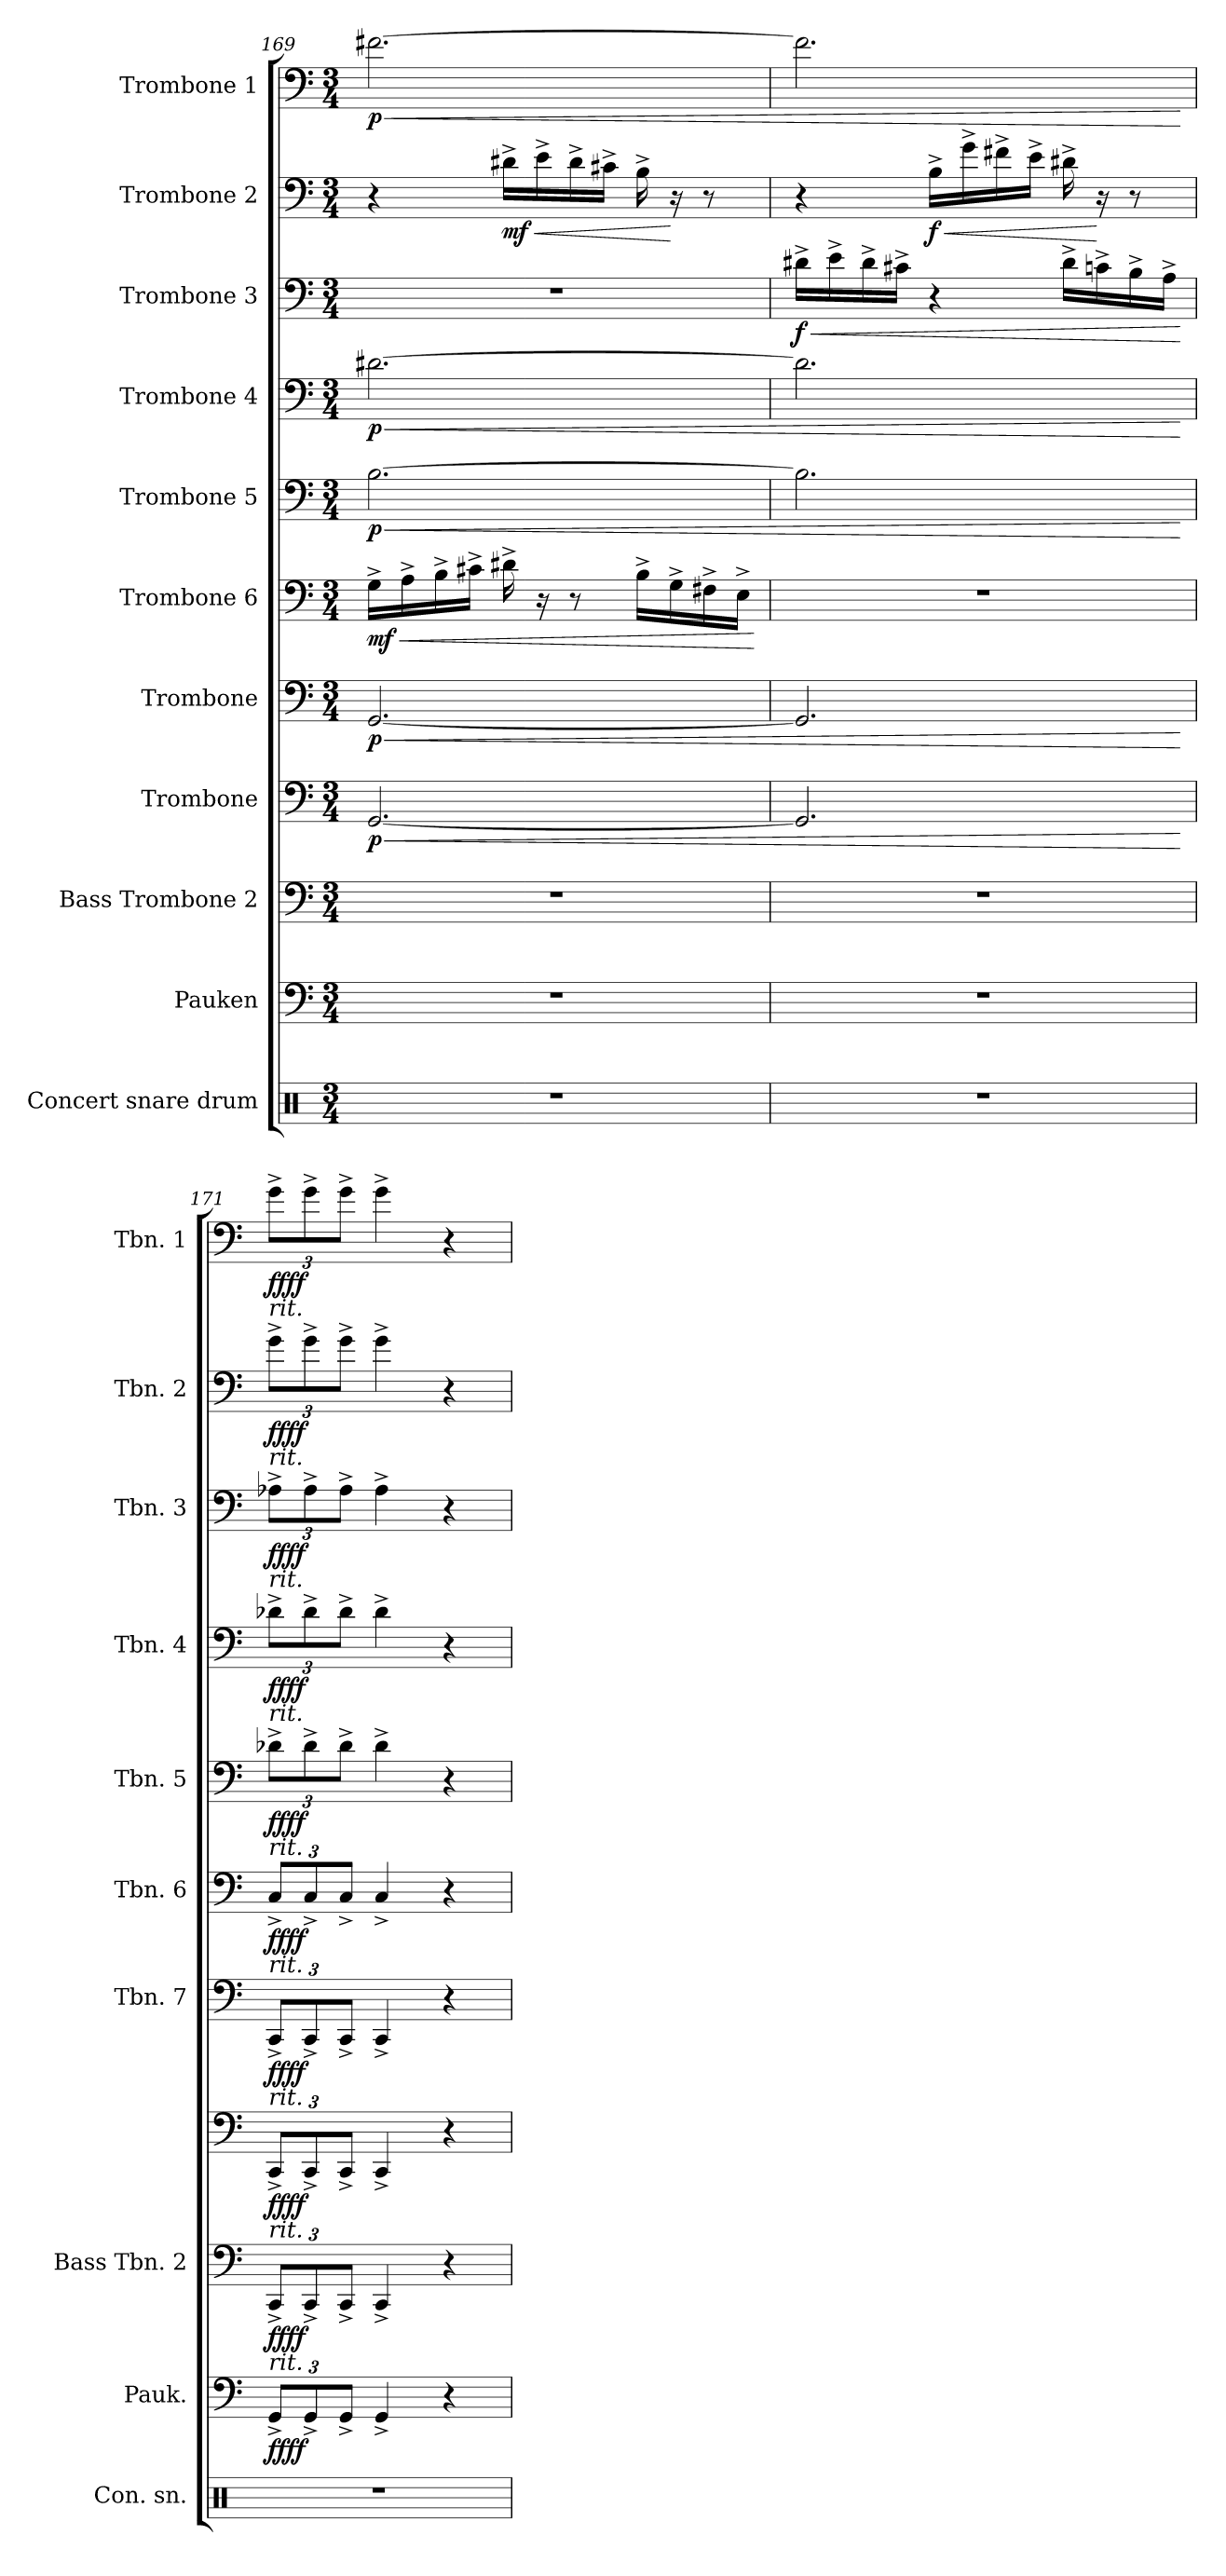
**kern	**kern	**dynam	**kern	**dynam	**kern	**dynam	**kern	**dynam	**kern	**dynam	**kern	**dynam	**kern	**dynam	**kern	**dynam	**kern	**dynam	**kern	**dynam
*part11	*part10	*part10	*part9	*part9	*part8	*part8	*part7	*part7	*part6	*part6	*part5	*part5	*part4	*part4	*part3	*part3	*part2	*part2	*part1	*part1
*staff11	*staff10	*staff10	*staff9	*staff9	*staff8	*staff8	*staff7	*staff7	*staff6	*staff6	*staff5	*staff5	*staff4	*staff4	*staff3	*staff3	*staff2	*staff2	*staff1	*staff1
*I"Concert snare drum	*I"Pauken	*	*I"Bass Trombone 2	*	*I"Trombone	*	*I"Trombone	*	*I"Trombone 6	*	*I"Trombone 5	*	*I"Trombone 4	*	*I"Trombone 3	*	*I"Trombone 2	*	*I"Trombone 1	*
*I'Con. sn.	*I'Pauk.	*	*I'Bass Tbn. 2	*	*	*	*I'Tbn. 7	*	*I'Tbn. 6	*	*I'Tbn. 5	*	*I'Tbn. 4	*	*I'Tbn. 3	*	*I'Tbn. 2	*	*I'Tbn. 1	*
!!LO:PB:g=z
*clefX	*clefF4	*	*clefF4	*	*clefF4	*	*clefF4	*	*clefF4	*	*clefF4	*	*clefF4	*	*clefF4	*	*clefF4	*	*clefF4	*
*k[]	*k[]	*	*k[]	*	*k[]	*	*k[]	*	*k[]	*	*k[]	*	*k[]	*	*k[]	*	*k[]	*	*k[]	*
*M3/4	*M3/4	*	*M3/4	*	*M3/4	*	*M3/4	*	*M3/4	*	*M3/4	*	*M3/4	*	*M3/4	*	*M3/4	*	*M3/4	*
=169	=169	=169	=169	=169	=169	=169	=169	=169	=169	=169	=169	=169	=169	=169	=169	=169	=169	=169	=169	=169
!	!	!	!	!	!	!LO:HP:b	!	!LO:HP:b	!	!LO:HP:b	!	!LO:HP:b	!	!LO:HP:b	!	!	!	!	!	!LO:HP:b
!	!	!	!	!	!	!LO:DY:n=1:b	!	!LO:DY:n=1:b	!	!LO:DY:n=1:b	!	!LO:DY:n=1:b	!	!LO:DY:n=1:b	!	!	!	!	!	!LO:DY:n=1:b
2.r	2.r	.	2.r	.	[2.GG/	< p	[2.GG/	< p	16G^\LL	< mf	[2.B\	< p	[2.d#X\	< p	2.r	.	4r	.	[2.f#X\	< p
.	.	.	.	.	.	.	.	.	16A^\	.	.	.	.	.	.	.	.	.	.	.
.	.	.	.	.	.	.	.	.	16B^\	.	.	.	.	.	.	.	.	.	.	.
.	.	.	.	.	.	.	.	.	16c#X^\JJ	.	.	.	.	.	.	.	.	.	.	.
!	!	!	!	!	!	!	!	!	!	!	!	!	!	!	!	!	!	!LO:HP:b	!	!
!	!	!	!	!	!	!	!	!	!	!	!	!	!	!	!	!	!	!LO:DY:n=1:b	!	!
.	.	.	.	.	.	.	.	.	16d#X^\	.	.	.	.	.	.	.	16d#X^\LL	< mf	.	.
.	.	.	.	.	.	.	.	.	16r	.	.	.	.	.	.	.	16e^\	.	.	.
.	.	.	.	.	.	.	.	.	8r	.	.	.	.	.	.	.	16d#^\	.	.	.
.	.	.	.	.	.	.	.	.	.	.	.	.	.	.	.	.	16c#X^\JJ	.	.	.
.	.	.	.	.	.	.	.	.	16B^\LL	.	.	.	.	.	.	.	16B^\	.	.	.
.	.	.	.	.	.	.	.	.	16G^\	.	.	.	.	.	.	.	16r	[	.	.
.	.	.	.	.	.	.	.	.	16F#X^\	.	.	.	.	.	.	.	8r	.	.	.
.	.	.	.	.	.	.	.	.	16E^\JJ	.	.	.	.	.	.	.	.	.	.	.
.	.	.	.	.	.	.	.	.	.	[	.	.	.	.	.	.	.	.	.	.
=170	=170	=170	=170	=170	=170	=170	=170	=170	=170	=170	=170	=170	=170	=170	=170	=170	=170	=170	=170	=170
!	!	!	!	!	!	!	!	!	!	!	!	!	!	!	!	!LO:HP:b	!	!	!	!
!	!	!	!	!	!	!	!	!	!	!	!	!	!	!	!	!LO:DY:n=1:b	!	!	!	!
2.r	2.r	.	2.r	.	2.GG/]	.	2.GG/]	.	2.r	.	2.B\]	.	2.d#\]	.	16d#X^\LL	< f	4r	.	2.f#\]	.
.	.	.	.	.	.	.	.	.	.	.	.	.	.	.	16e^\	.	.	.	.	.
.	.	.	.	.	.	.	.	.	.	.	.	.	.	.	16d#^\	.	.	.	.	.
.	.	.	.	.	.	.	.	.	.	.	.	.	.	.	16c#X^\JJ	.	.	.	.	.
!	!	!	!	!	!	!	!	!	!	!	!	!	!	!	!	!	!	!LO:HP:b	!	!
!	!	!	!	!	!	!	!	!	!	!	!	!	!	!	!	!	!	!LO:DY:n=1:b	!	!
.	.	.	.	.	.	.	.	.	.	.	.	.	.	.	4r	.	16B^\LL	< f	.	.
.	.	.	.	.	.	.	.	.	.	.	.	.	.	.	.	.	16g^\	.	.	.
.	.	.	.	.	.	.	.	.	.	.	.	.	.	.	.	.	16f#X^\	.	.	.
.	.	.	.	.	.	.	.	.	.	.	.	.	.	.	.	.	16e^\JJ	.	.	.
.	.	.	.	.	.	.	.	.	.	.	.	.	.	.	16d#^\LL	.	16d#X^\	.	.	.
.	.	.	.	.	.	.	.	.	.	.	.	.	.	.	16cn^\	.	16r	[	.	.
.	.	.	.	.	.	.	.	.	.	.	.	.	.	.	16B^\	.	8r	.	.	.
.	.	.	.	.	.	.	.	.	.	.	.	.	.	.	16A^\JJ	.	.	.	.	.
.	.	.	.	.	.	[	.	[	.	.	.	[	.	[	.	[	.	.	.	[
=171	=171	=171	=171	=171	=171	=171	=171	=171	=171	=171	=171	=171	=171	=171	=171	=171	=171	=171	=171	=171
*	*Xbrackettup	*	*Xbrackettup	*	*Xbrackettup	*	*Xbrackettup	*	*Xbrackettup	*	*Xbrackettup	*	*Xbrackettup	*	*Xbrackettup	*	*Xbrackettup	*	*Xbrackettup	*
*	*	*	*	*	*	*	*	*	*	*	*	*	*	*	*	*	*	*	*MM72	*
!	!	!	!	!	!	!	!	!	!	!	!	!	!	!	!	!	!	!	!LO:TX:b:i:t=rit.	!
!	!	!	!	!	!	!	!	!	!	!	!	!	!	!	!	!	!LO:TX:b:i:t=rit.	!	!	!
!	!	!	!	!	!	!	!	!	!	!	!	!	!	!	!LO:TX:b:i:t=rit.	!	!	!	!	!
!	!	!	!	!	!	!	!	!	!	!	!	!	!LO:TX:b:i:t=rit.	!	!	!	!	!	!	!
!	!	!	!	!	!	!	!	!	!	!	!LO:TX:b:i:t=rit.	!	!	!	!	!	!	!	!	!
!	!	!	!	!	!	!	!	!	!LO:TX:b:i:t=rit.	!	!	!	!	!	!	!	!	!	!	!
!	!	!	!	!	!	!	!LO:TX:b:i:t=rit.	!	!	!	!	!	!	!	!	!	!	!	!	!
!	!	!	!	!	!LO:TX:b:i:t=rit.	!	!	!	!	!	!	!	!	!	!	!	!	!	!	!
!	!	!	!LO:TX:b:i:t=rit.	!	!	!	!	!	!	!	!	!	!	!	!	!	!	!	!	!
!	!	!LO:DY:b	!	!LO:DY:b	!	!LO:DY:b	!	!LO:DY:b	!	!LO:DY:b	!	!LO:DY:b	!	!LO:DY:b	!	!LO:DY:b	!	!LO:DY:b	!	!LO:DY:b
2.r	12GG^/L	ffff	12CC^/L	ffff	12CC^/L	ffff	12CC^/L	ffff	12C^/L	ffff	12d-X^\L	ffff	12d-X^\L	ffff	12A-X^\L	ffff	12g^\L	ffff	12g^\L	ffff
.	12GG^/	.	12CC^/	.	12CC^/	.	12CC^/	.	12C^/	.	12d-^\	.	12d-^\	.	12A-^\	.	12g^\	.	12g^\	.
.	12GG^/J	.	12CC^/J	.	12CC^/J	.	12CC^/J	.	12C^/J	.	12d-^\J	.	12d-^\J	.	12A-^\J	.	12g^\J	.	12g^\J	.
.	4GG^/	.	4CC^/	.	4CC^/	.	4CC^/	.	4C^/	.	4d-^\	.	4d-^\	.	4A-^\	.	4g^\	.	4g^\	.
.	4r	.	4r	.	4r	.	4r	.	4r	.	4r	.	4r	.	4r	.	4r	.	4r	.
=	=	=	=	=	=	=	=	=	=	=	=	=	=	=	=	=	=	=	=	=
*-	*-	*-	*-	*-	*-	*-	*-	*-	*-	*-	*-	*-	*-	*-	*-	*-	*-	*-	*-	*-
